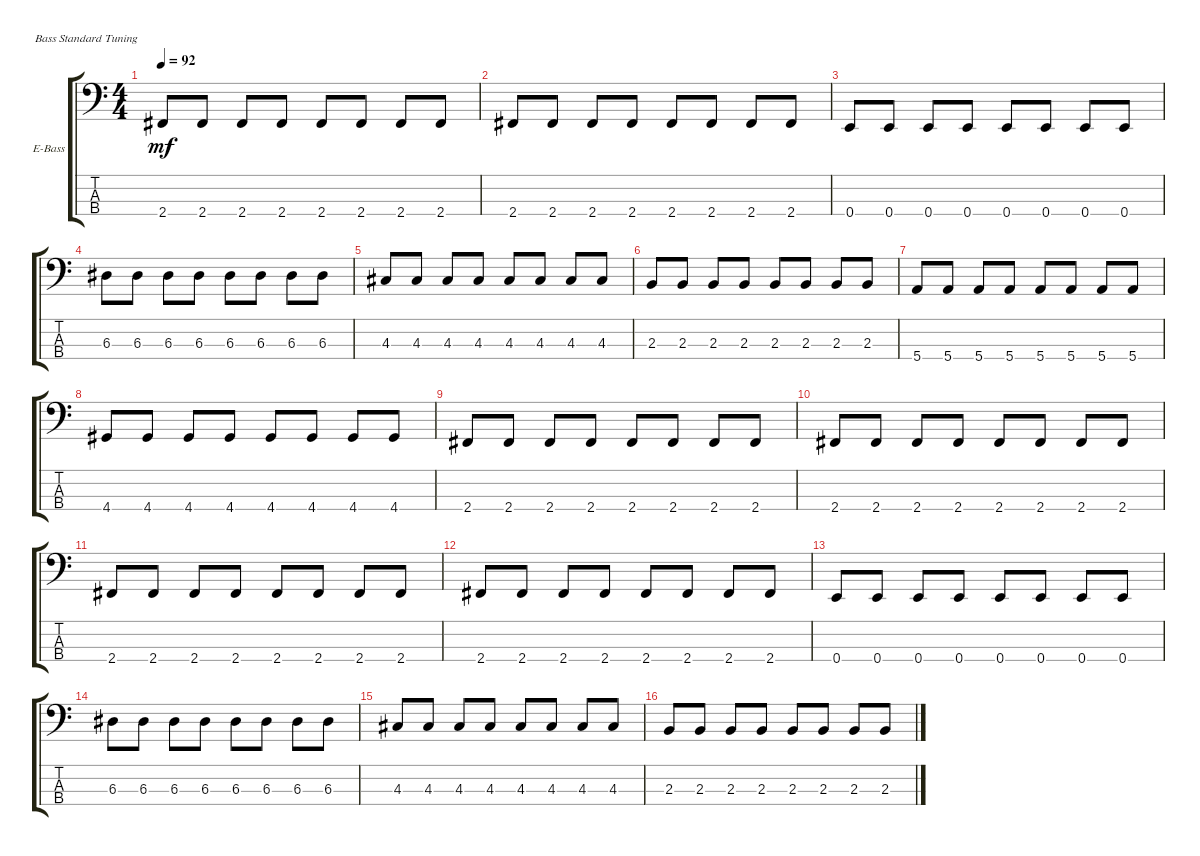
\defaultSystemsLayout 4
\bracketExtendMode groupsimilarinstruments
\firstSystemTrackNameOrientation horizontal
\otherSystemsTrackNameOrientation horizontal
\track ("Bass" "E-Bass") {instrument electricbassfinger}
\staff {score tabs}
\tuning (G2 D2 A1 E1)
\ts (4 4)
\tempo 92
\clef f4
\scale
0.333333
\ks c
2.4.8{dy mf} 2.4.8 2.4.8 2.4.8 2.4.8 2.4.8 2.4.8 2.4.8 |
\scale
0.333333 2.4.8 2.4.8 2.4.8 2.4.8 2.4.8 2.4.8 2.4.8 2.4.8 |
\scale
0.333333 0.4.8 0.4.8 0.4.8 0.4.8 0.4.8 0.4.8 0.4.8 0.4.8 |
\scale
0.333333 6.3.8 6.3.8 6.3.8 6.3.8 6.3.8 6.3.8 6.3.8 6.3.8 |
\scale
0.333333 4.3.8 4.3.8 4.3.8 4.3.8 4.3.8 4.3.8 4.3.8 4.3.8 |
\scale
0.333333 2.3.8 2.3.8 2.3.8 2.3.8 2.3.8 2.3.8 2.3.8 2.3.8 |
\scale
0.333333 5.4.8 5.4.8 5.4.8 5.4.8 5.4.8 5.4.8 5.4.8 5.4.8 |
\scale
0.333333 4.4.8 4.4.8 4.4.8 4.4.8 4.4.8 4.4.8 4.4.8 4.4.8 |
\scale
0.333333 2.4.8 2.4.8 2.4.8 2.4.8 2.4.8 2.4.8 2.4.8 2.4.8 |
\scale
0.333333 2.4.8 2.4.8 2.4.8 2.4.8 2.4.8 2.4.8 2.4.8 2.4.8 |
\scale
0.333333 2.4.8 2.4.8 2.4.8 2.4.8 2.4.8 2.4.8 2.4.8 2.4.8 |
\scale
0.333333 2.4.8 2.4.8 2.4.8 2.4.8 2.4.8 2.4.8 2.4.8 2.4.8 |
\scale
0.333333 0.4.8 0.4.8 0.4.8 0.4.8 0.4.8 0.4.8 0.4.8 0.4.8 |
\scale
0.333333 6.3.8 6.3.8 6.3.8 6.3.8 6.3.8 6.3.8 6.3.8 6.3.8 |
\scale
0.333333 4.3.8 4.3.8 4.3.8 4.3.8 4.3.8 4.3.8 4.3.8 4.3.8 |
\scale
0.333333 2.3.8 2.3.8 2.3.8 2.3.8 2.3.8 2.3.8 2.3.8 2.3.8
